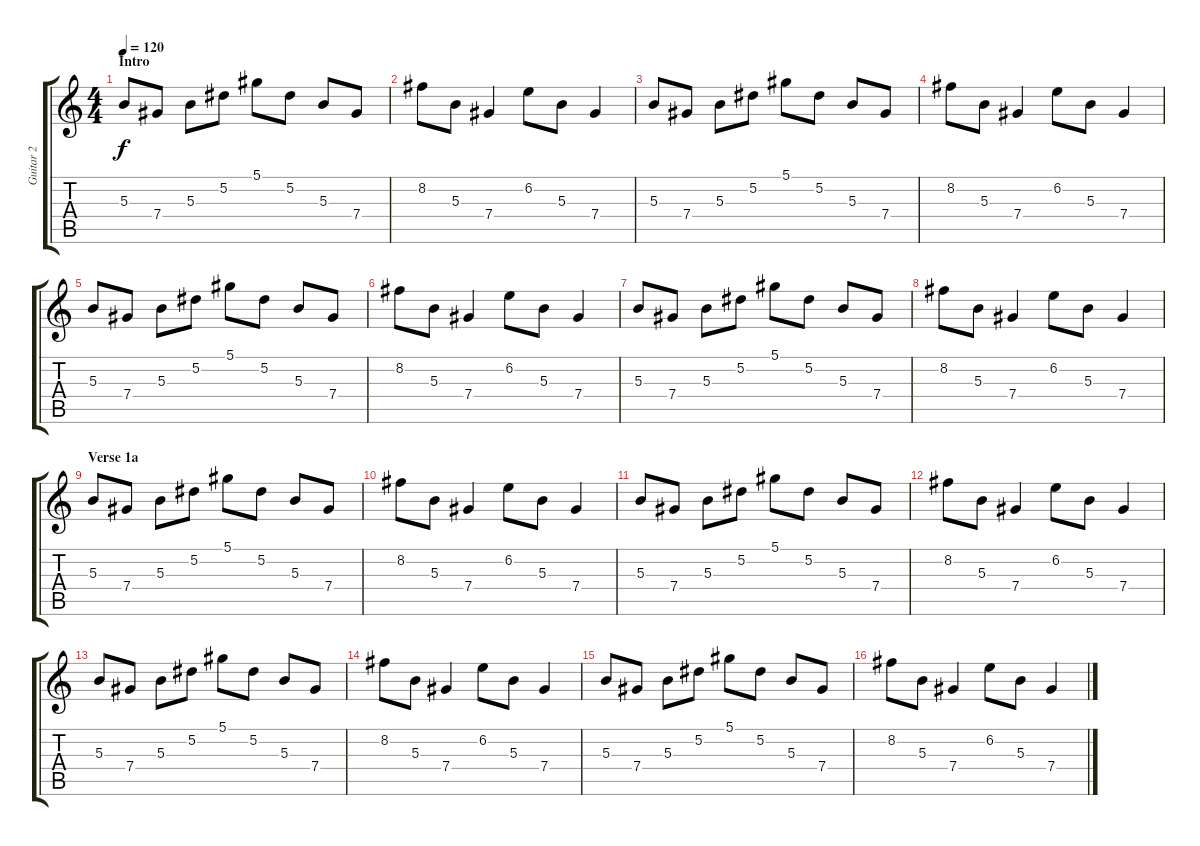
\track ("Guitar 2" "Guitar 2") {instrument electricguitarjazz}
\staff {score tabs}
\tuning (Eb4 Bb3 Gb3 Db3 Ab2 Eb2) {hide}
\ts (4 4)
\section ("" "Intro")
\tempo 120
\clef g2
\ks c
5.3.8{dy f instrument electricguitarjazz} 7.4.8 5.3.8 5.2.8 5.1.8 5.2.8 5.3.8 7.4.8 |
8.2.8 5.3.8 7.4.4 6.2.8 5.3.8 7.4.4 |
5.3.8 7.4.8 5.3.8 5.2.8 5.1.8 5.2.8 5.3.8 7.4.8 |
8.2.8 5.3.8 7.4.4 6.2.8 5.3.8 7.4.4 |
5.3.8 7.4.8 5.3.8 5.2.8 5.1.8 5.2.8 5.3.8 7.4.8 |
8.2.8 5.3.8 7.4.4 6.2.8 5.3.8 7.4.4 |
5.3.8 7.4.8 5.3.8 5.2.8 5.1.8 5.2.8 5.3.8 7.4.8 |
8.2.8 5.3.8 7.4.4 6.2.8 5.3.8 7.4.4 |
\section ("" "Verse 1a")
5.3.8 7.4.8 5.3.8 5.2.8 5.1.8 5.2.8 5.3.8 7.4.8 |
8.2.8 5.3.8 7.4.4 6.2.8 5.3.8 7.4.4 |
5.3.8 7.4.8 5.3.8 5.2.8 5.1.8 5.2.8 5.3.8 7.4.8 |
8.2.8 5.3.8 7.4.4 6.2.8 5.3.8 7.4.4 |
5.3.8 7.4.8 5.3.8 5.2.8 5.1.8 5.2.8 5.3.8 7.4.8 |
8.2.8 5.3.8 7.4.4 6.2.8 5.3.8 7.4.4 |
5.3.8 7.4.8 5.3.8 5.2.8 5.1.8 5.2.8 5.3.8 7.4.8 |
8.2.8 5.3.8 7.4.4 6.2.8 5.3.8 7.4.4
